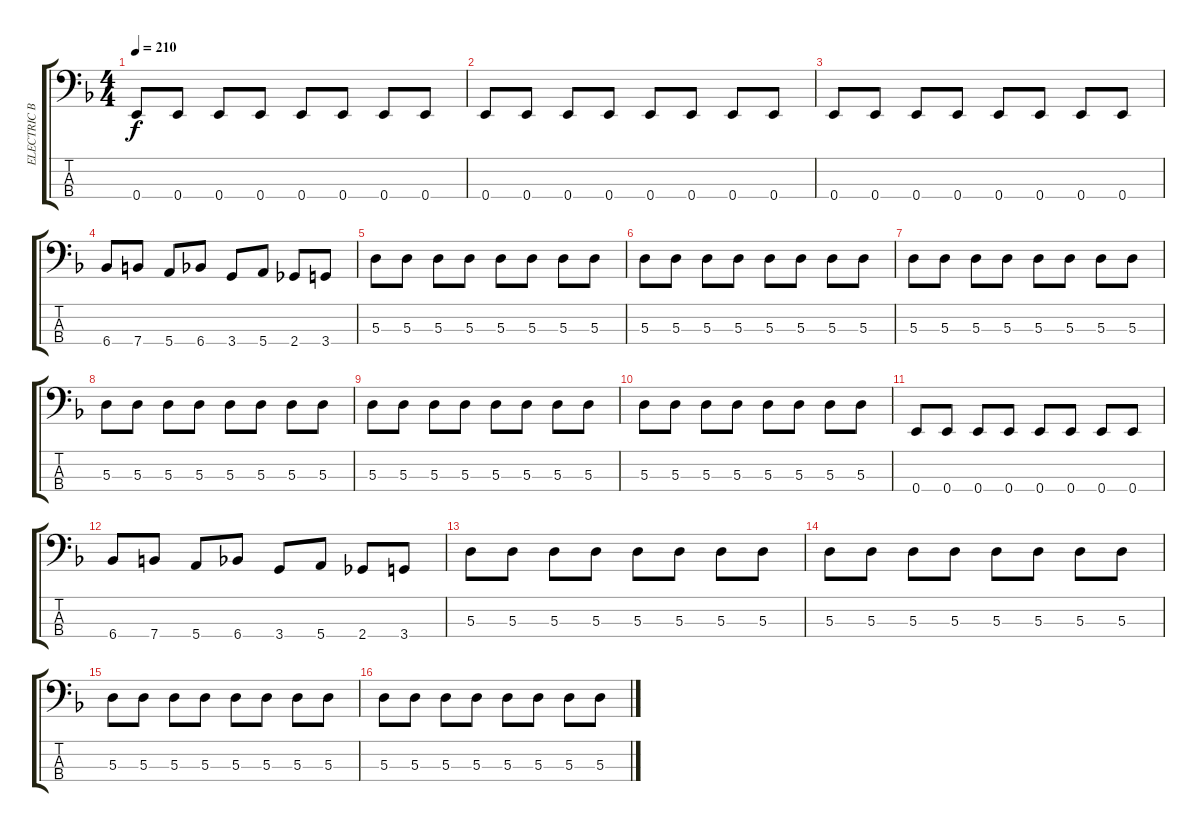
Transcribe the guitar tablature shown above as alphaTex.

\track ("ELECTRIC BASS" "ELECTRIC B") {instrument electricbassfinger}
\staff {score tabs}
\tuning (G2 D2 A1 E1) {hide}
\ts (4 4)
\tempo 210
\clef f4
\ks f
0.4.8{dy f} 0.4.8 0.4.8 0.4.8 0.4.8 0.4.8 0.4.8 0.4.8 |
0.4.8 0.4.8 0.4.8 0.4.8 0.4.8 0.4.8 0.4.8 0.4.8 |
0.4.8 0.4.8 0.4.8 0.4.8 0.4.8 0.4.8 0.4.8 0.4.8 |
6.4.8 7.4.8 5.4.8 6.4.8 3.4.8 5.4.8 2.4.8 3.4.8 |
5.3.8 5.3.8 5.3.8 5.3.8 5.3.8 5.3.8 5.3.8 5.3.8 |
5.3.8 5.3.8 5.3.8 5.3.8 5.3.8 5.3.8 5.3.8 5.3.8 |
5.3.8 5.3.8 5.3.8 5.3.8 5.3.8 5.3.8 5.3.8 5.3.8 |
5.3.8 5.3.8 5.3.8 5.3.8 5.3.8 5.3.8 5.3.8 5.3.8 |
5.3.8 5.3.8 5.3.8 5.3.8 5.3.8 5.3.8 5.3.8 5.3.8 |
5.3.8 5.3.8 5.3.8 5.3.8 5.3.8 5.3.8 5.3.8 5.3.8 |
0.4.8 0.4.8 0.4.8 0.4.8 0.4.8 0.4.8 0.4.8 0.4.8 |
6.4.8 7.4.8 5.4.8 6.4.8 3.4.8 5.4.8 2.4.8 3.4.8 |
5.3.8 5.3.8 5.3.8 5.3.8 5.3.8 5.3.8 5.3.8 5.3.8 |
5.3.8 5.3.8 5.3.8 5.3.8 5.3.8 5.3.8 5.3.8 5.3.8 |
5.3.8 5.3.8 5.3.8 5.3.8 5.3.8 5.3.8 5.3.8 5.3.8 |
5.3.8 5.3.8 5.3.8 5.3.8 5.3.8 5.3.8 5.3.8 5.3.8
